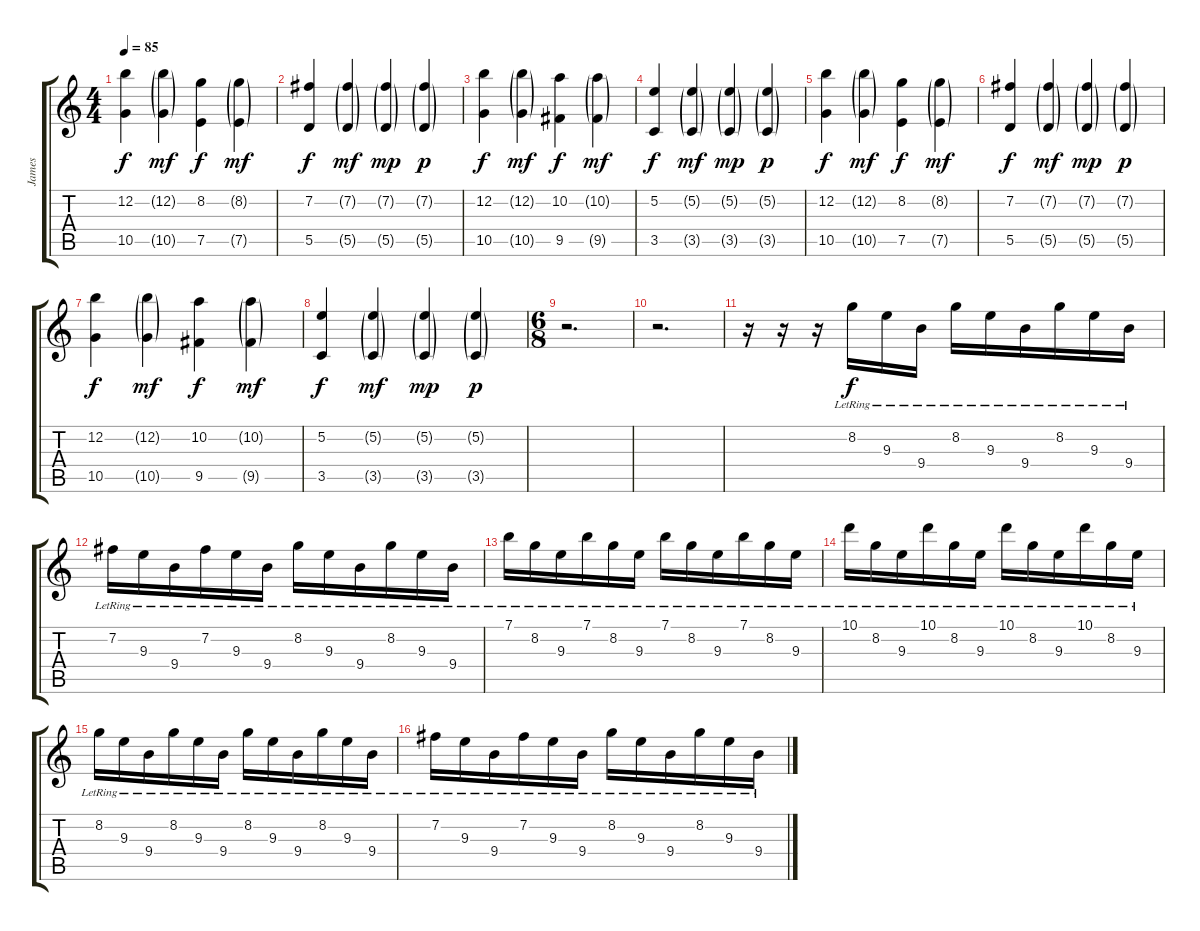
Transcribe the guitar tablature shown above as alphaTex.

\track ("James" "James") {instrument electricguitarjazz}
\staff {score tabs}
\tuning (E4 B3 G3 D3 A2 D2) {hide}
\ts (4 4)
\tempo 85
\clef g2
\ks c
(12.2 10.5).4{dy f} (12.2{g} 10.5{g}).4{dy mf} (8.2 7.5).4{dy f} (8.2{g} 7.5{g}).4{dy mf} |
(7.2 5.5).4{dy f} (7.2{g} 5.5{g}).4{dy mf} (7.2{g} 5.5{g}).4{dy mp} (7.2{g} 5.5{g}).4{dy p} |
(12.2 10.5).4{dy f} (12.2{g} 10.5{g}).4{dy mf} (10.2 9.5).4{dy f} (10.2{g} 9.5{g}).4{dy mf} |
(5.2 3.5).4{dy f} (5.2{g} 3.5{g}).4{dy mf} (5.2{g} 3.5{g}).4{dy mp} (5.2{g} 3.5{g}).4{dy p} |
(12.2 10.5).4{dy f} (12.2{g} 10.5{g}).4{dy mf} (8.2 7.5).4{dy f} (8.2{g} 7.5{g}).4{dy mf} |
(7.2 5.5).4{dy f} (7.2{g} 5.5{g}).4{dy mf} (7.2{g} 5.5{g}).4{dy mp} (7.2{g} 5.5{g}).4{dy p} |
(12.2 10.5).4{dy f} (12.2{g} 10.5{g}).4{dy mf} (10.2 9.5).4{dy f} (10.2{g} 9.5{g}).4{dy mf} |
(5.2 3.5).4{dy f} (5.2{g} 3.5{g}).4{dy mf} (5.2{g} 3.5{g}).4{dy mp} (5.2{g} 3.5{g}).4{dy p} |
\ts (6 8)
r.2{d} |
r.2{d} |
r.16 r.16 r.16 8.2{lr}.16{dy f} 9.3{lr}.16 9.4{lr}.16 8.2{lr}.16 9.3{lr}.16 9.4{lr}.16 8.2{lr}.16 9.3{lr}.16 9.4{lr}.16 |
7.2{lr}.16 9.3{lr}.16 9.4{lr}.16 7.2{lr}.16 9.3{lr}.16 9.4{lr}.16 8.2{lr}.16 9.3{lr}.16 9.4{lr}.16 8.2{lr}.16 9.3{lr}.16 9.4{lr}.16 |
7.1{lr}.16 8.2{lr}.16 9.3{lr}.16 7.1{lr}.16 8.2{lr}.16 9.3{lr}.16 7.1{lr}.16 8.2{lr}.16 9.3{lr}.16 7.1{lr}.16 8.2{lr}.16 9.3{lr}.16 |
10.1{lr}.16 8.2{lr}.16 9.3{lr}.16 10.1{lr}.16 8.2{lr}.16 9.3{lr}.16 10.1{lr}.16 8.2{lr}.16 9.3{lr}.16 10.1{lr}.16 8.2{lr}.16 9.3{lr}.16 |
8.2{lr}.16 9.3{lr}.16 9.4{lr}.16 8.2{lr}.16 9.3{lr}.16 9.4{lr}.16 8.2{lr}.16 9.3{lr}.16 9.4{lr}.16 8.2{lr}.16 9.3{lr}.16 9.4{lr}.16 |
7.2{lr}.16 9.3{lr}.16 9.4{lr}.16 7.2{lr}.16 9.3{lr}.16 9.4{lr}.16 8.2{lr}.16 9.3{lr}.16 9.4{lr}.16 8.2{lr}.16 9.3{lr}.16 9.4{lr}.16
